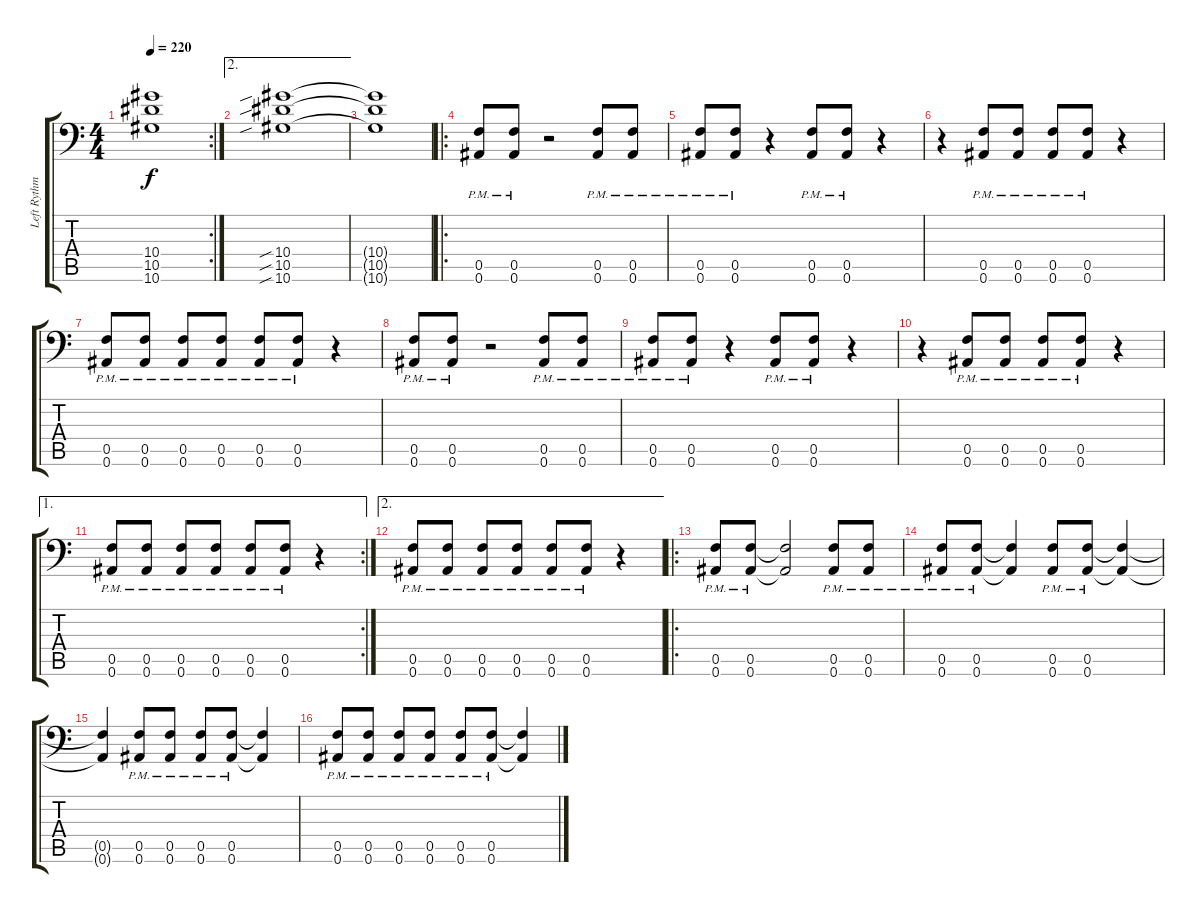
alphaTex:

\track ("Left Rythm Guitar" "Left Rythm") {instrument distortionguitar}
\staff {score tabs}
\tuning (C4 G3 Eb3 Bb2 F2 Bb1) {hide}
\rc 2
\ts (4 4)
\tempo 220
\clef f4
\ks c
(10.4{t} 10.5{t} 10.6{t}).1{dy f} |
\ae 2
(10.4{sib} 10.5{sib} 10.6{sib}).1 |
(10.4{t} 10.5{t} 10.6{t}).1 |
\ro
(0.5{pm} 0.6{pm}).8 (0.5{pm} 0.6{pm}).8 r.2 (0.5{pm} 0.6{pm}).8 (0.5{pm} 0.6{pm}).8 |
(0.5{pm} 0.6{pm}).8 (0.5{pm} 0.6{pm}).8 r.4 (0.5{pm} 0.6{pm}).8 (0.5{pm} 0.6{pm}).8 r.4 |
r.4 (0.5{pm} 0.6{pm}).8 (0.5{pm} 0.6{pm}).8 (0.5{pm} 0.6{pm}).8 (0.5{pm} 0.6{pm}).8 r.4 |
(0.5{pm} 0.6{pm}).8 (0.5{pm} 0.6{pm}).8 (0.5{pm} 0.6{pm}).8 (0.5{pm} 0.6{pm}).8 (0.5{pm} 0.6{pm}).8 (0.5{pm} 0.6{pm}).8 r.4 |
(0.5{pm} 0.6{pm}).8 (0.5{pm} 0.6{pm}).8 r.2 (0.5{pm} 0.6{pm}).8 (0.5{pm} 0.6{pm}).8 |
(0.5{pm} 0.6{pm}).8 (0.5{pm} 0.6{pm}).8 r.4 (0.5{pm} 0.6{pm}).8 (0.5{pm} 0.6{pm}).8 r.4 |
r.4 (0.5{pm} 0.6{pm}).8 (0.5{pm} 0.6{pm}).8 (0.5{pm} 0.6{pm}).8 (0.5{pm} 0.6{pm}).8 r.4 |
\ae 1
\rc 2
(0.5{pm} 0.6{pm}).8 (0.5{pm} 0.6{pm}).8 (0.5{pm} 0.6{pm}).8 (0.5{pm} 0.6{pm}).8 (0.5{pm} 0.6{pm}).8 (0.5{pm} 0.6{pm}).8 r.4 |
\ae 2
(0.5{pm} 0.6{pm}).8 (0.5{pm} 0.6{pm}).8 (0.5{pm} 0.6{pm}).8 (0.5{pm} 0.6{pm}).8 (0.5{pm} 0.6{pm}).8 (0.5{pm} 0.6{pm}).8 r.4 |
\ro
(0.5{pm} 0.6{pm}).8 (0.5{pm} 0.6{pm}).8 (0.5{t} 0.6{t}).2 (0.5{pm} 0.6{pm}).8 (0.5{pm} 0.6{pm}).8 |
(0.5{pm} 0.6{pm}).8 (0.5{pm} 0.6{pm}).8 (0.5{t} 0.6{t}).4 (0.5{pm} 0.6{pm}).8 (0.5{pm} 0.6{pm}).8 (0.5{t} 0.6{t}).4 |
(0.5{t} 0.6{t}).4 (0.5{pm} 0.6{pm}).8 (0.5{pm} 0.6{pm}).8 (0.5{pm} 0.6{pm}).8 (0.5{pm} 0.6{pm}).8 (0.5{t} 0.6{t}).4 |
(0.5{pm} 0.6{pm}).8 (0.5{pm} 0.6{pm}).8 (0.5{pm} 0.6{pm}).8 (0.5{pm} 0.6{pm}).8 (0.5{pm} 0.6{pm}).8 (0.5{pm} 0.6{pm}).8 (0.5{t} 0.6{t}).4
